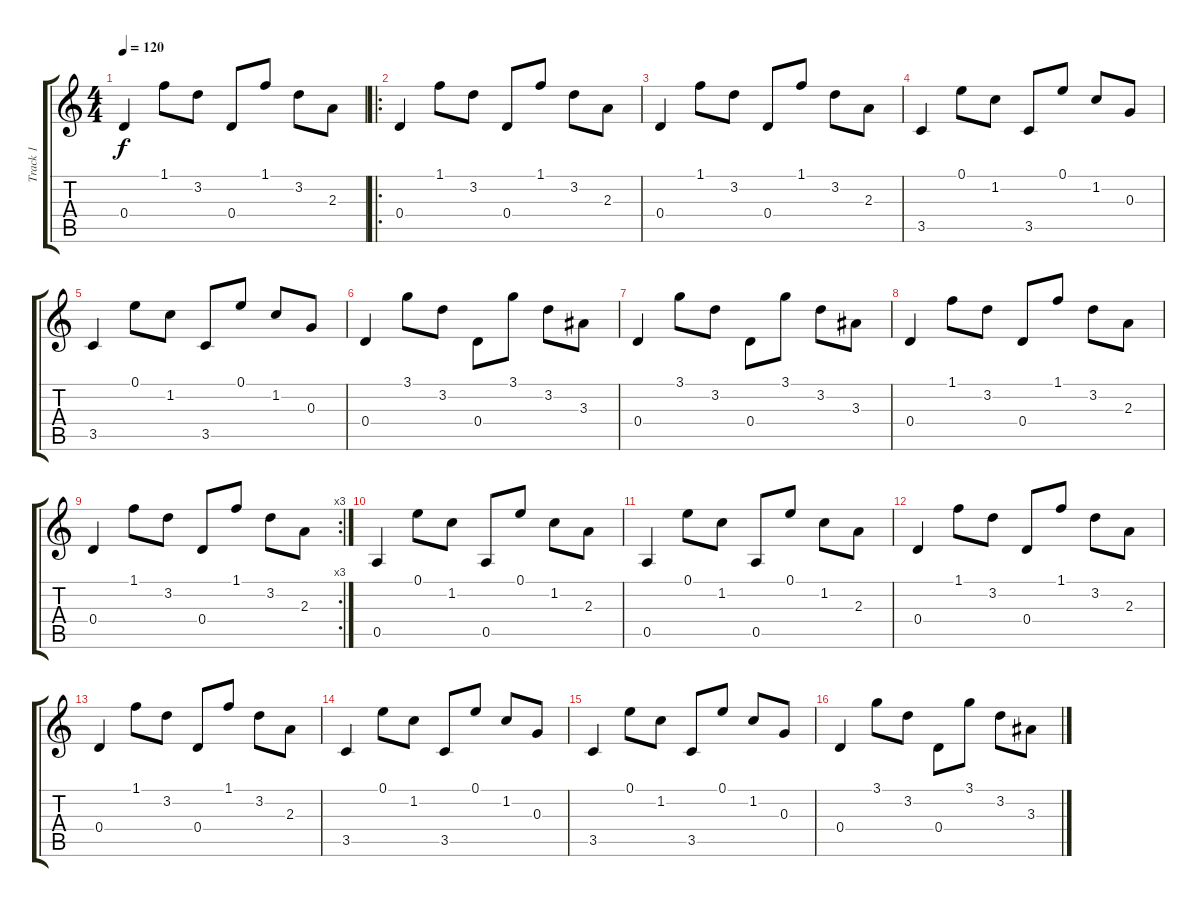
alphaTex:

\track ("Track 1" "Track 1") {instrument acousticguitarsteel}
\staff {score tabs}
\tuning (E4 B3 G3 D3 A2 E2) {hide}
\ts (4 4)
\tempo 120
\clef g2
\ks c
0.4.4{dy f instrument acousticguitarsteel} 1.1.8 3.2.8 0.4.8 1.1.8 3.2.8 2.3.8 |
\ro
0.4.4 1.1.8 3.2.8 0.4.8 1.1.8 3.2.8 2.3.8 |
0.4.4 1.1.8 3.2.8 0.4.8 1.1.8 3.2.8 2.3.8 |
3.5.4 0.1.8 1.2.8 3.5.8 0.1.8 1.2.8 0.3.8 |
3.5.4 0.1.8 1.2.8 3.5.8 0.1.8 1.2.8 0.3.8 |
0.4.4 3.1.8 3.2.8 0.4.8 3.1.8 3.2.8 3.3.8 |
0.4.4 3.1.8 3.2.8 0.4.8 3.1.8 3.2.8 3.3.8 |
0.4.4 1.1.8 3.2.8 0.4.8 1.1.8 3.2.8 2.3.8 |
\rc 3
0.4.4 1.1.8 3.2.8 0.4.8 1.1.8 3.2.8 2.3.8 |
0.5.4 0.1.8 1.2.8 0.5.8 0.1.8 1.2.8 2.3.8 |
0.5.4 0.1.8 1.2.8 0.5.8 0.1.8 1.2.8 2.3.8 |
0.4.4 1.1.8 3.2.8 0.4.8 1.1.8 3.2.8 2.3.8 |
0.4.4 1.1.8 3.2.8 0.4.8 1.1.8 3.2.8 2.3.8 |
3.5.4 0.1.8 1.2.8 3.5.8 0.1.8 1.2.8 0.3.8 |
3.5.4 0.1.8 1.2.8 3.5.8 0.1.8 1.2.8 0.3.8 |
0.4.4 3.1.8 3.2.8 0.4.8 3.1.8 3.2.8 3.3.8
